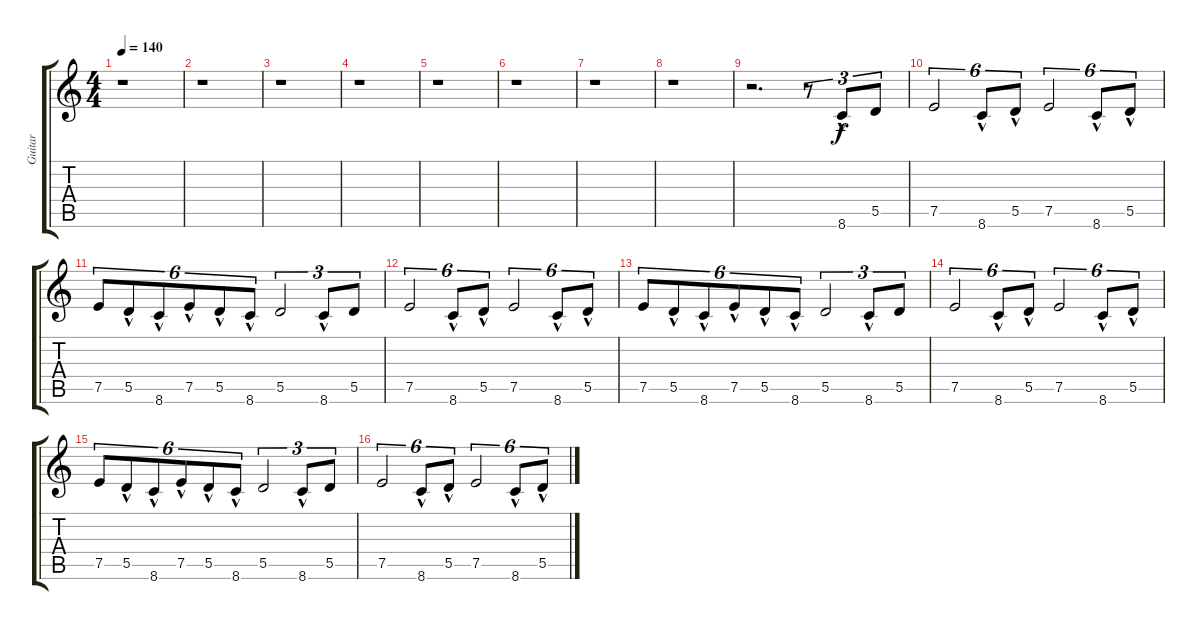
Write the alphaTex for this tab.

\track ("Guitar" "Guitar") {instrument electricguitarclean}
\staff {score tabs}
\tuning (E4 B3 G3 D3 A2 E2) {hide}
\ts (4 4)
\tempo 140
\clef g2
\ks c
r.1{dy f} |
r.1 |
r.1 |
r.1 |
r.1 |
r.1 |
r.1 |
r.1 |
r.2{d} r.8{tu (3 2)} 8.6{hac}.8{tu (3 2)} 5.5.8{tu (3 2)} |
7.5.2{tu (6 4)} 8.6{hac}.8{tu (6 4)} 5.5{hac}.8{tu (6 4)} 7.5.2{tu (6 4)} 8.6{hac}.8{tu (6 4)} 5.5{hac}.8{tu (6 4)} |
7.5.8{tu (6 4)} 5.5{hac}.8{tu (6 4)} 8.6{hac}.8{tu (6 4)} 7.5{hac}.8{tu (6 4)} 5.5{hac}.8{tu (6 4)} 8.6{hac}.8{tu (6 4)} 5.5.2{tu (3 2)} 8.6{hac}.8{tu (3 2)} 5.5.8{tu (3 2)} |
7.5.2{tu (6 4)} 8.6{hac}.8{tu (6 4)} 5.5{hac}.8{tu (6 4)} 7.5.2{tu (6 4)} 8.6{hac}.8{tu (6 4)} 5.5{hac}.8{tu (6 4)} |
7.5.8{tu (6 4)} 5.5{hac}.8{tu (6 4)} 8.6{hac}.8{tu (6 4)} 7.5{hac}.8{tu (6 4)} 5.5{hac}.8{tu (6 4)} 8.6{hac}.8{tu (6 4)} 5.5.2{tu (3 2)} 8.6{hac}.8{tu (3 2)} 5.5.8{tu (3 2)} |
7.5.2{tu (6 4)} 8.6{hac}.8{tu (6 4)} 5.5{hac}.8{tu (6 4)} 7.5.2{tu (6 4)} 8.6{hac}.8{tu (6 4)} 5.5{hac}.8{tu (6 4)} |
7.5.8{tu (6 4)} 5.5{hac}.8{tu (6 4)} 8.6{hac}.8{tu (6 4)} 7.5{hac}.8{tu (6 4)} 5.5{hac}.8{tu (6 4)} 8.6{hac}.8{tu (6 4)} 5.5.2{tu (3 2)} 8.6{hac}.8{tu (3 2)} 5.5.8{tu (3 2)} |
7.5.2{tu (6 4)} 8.6{hac}.8{tu (6 4)} 5.5{hac}.8{tu (6 4)} 7.5.2{tu (6 4)} 8.6{hac}.8{tu (6 4)} 5.5{hac}.8{tu (6 4)}
